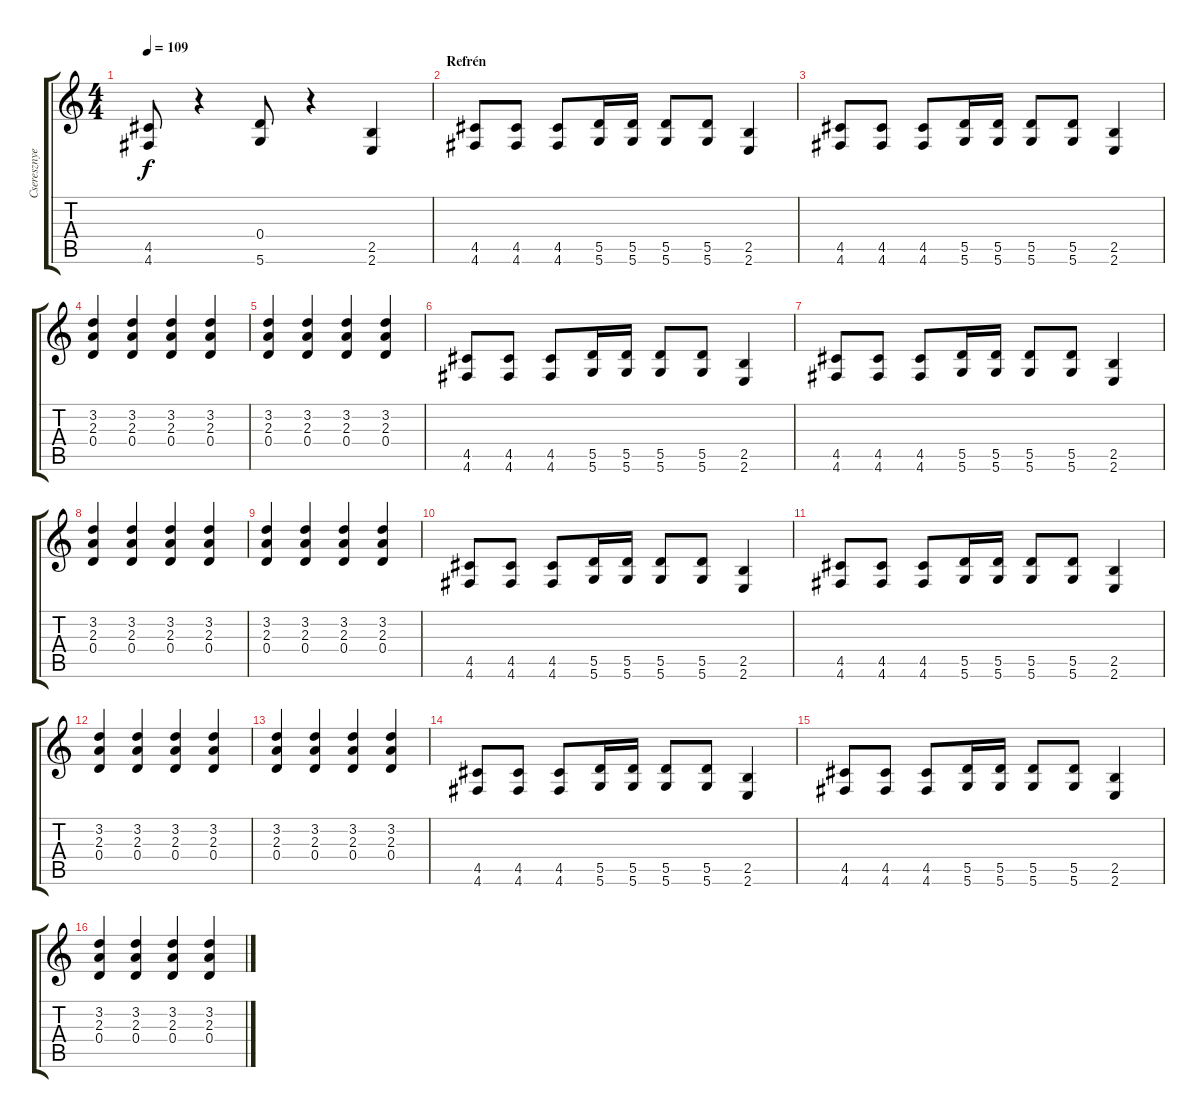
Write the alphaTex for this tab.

\track ("Cseresznye (D-re hangolva)" "Cseresznye") {instrument overdrivenguitar}
\staff {score tabs}
\tuning (E4 B3 G3 D3 A2 D2) {hide}
\ts (4 4)
\tempo 109
\clef g2
\ks c
(4.5 4.6).8{dy f} r.4 (0.4 5.6).8 r.4 (2.5 2.6).4 |
\section ("" "Refrén")
(4.5 4.6).8 (4.5 4.6).8 (4.5 4.6).8 (5.5 5.6).16 (5.5 5.6).16 (5.5 5.6).8 (5.5 5.6).8 (2.5 2.6).4 |
(4.5 4.6).8 (4.5 4.6).8 (4.5 4.6).8 (5.5 5.6).16 (5.5 5.6).16 (5.5 5.6).8 (5.5 5.6).8 (2.5 2.6).4 |
(3.2 2.3 0.4).4 (3.2 2.3 0.4).4 (3.2 2.3 0.4).4 (3.2 2.3 0.4).4 |
(3.2 2.3 0.4).4 (3.2 2.3 0.4).4 (3.2 2.3 0.4).4 (3.2 2.3 0.4).4 |
(4.5 4.6).8 (4.5 4.6).8 (4.5 4.6).8 (5.5 5.6).16 (5.5 5.6).16 (5.5 5.6).8 (5.5 5.6).8 (2.5 2.6).4 |
(4.5 4.6).8 (4.5 4.6).8 (4.5 4.6).8 (5.5 5.6).16 (5.5 5.6).16 (5.5 5.6).8 (5.5 5.6).8 (2.5 2.6).4 |
(3.2 2.3 0.4).4 (3.2 2.3 0.4).4 (3.2 2.3 0.4).4 (3.2 2.3 0.4).4 |
(3.2 2.3 0.4).4 (3.2 2.3 0.4).4 (3.2 2.3 0.4).4 (3.2 2.3 0.4).4 |
(4.5 4.6).8 (4.5 4.6).8 (4.5 4.6).8 (5.5 5.6).16 (5.5 5.6).16 (5.5 5.6).8 (5.5 5.6).8 (2.5 2.6).4 |
(4.5 4.6).8 (4.5 4.6).8 (4.5 4.6).8 (5.5 5.6).16 (5.5 5.6).16 (5.5 5.6).8 (5.5 5.6).8 (2.5 2.6).4 |
(3.2 2.3 0.4).4 (3.2 2.3 0.4).4 (3.2 2.3 0.4).4 (3.2 2.3 0.4).4 |
(3.2 2.3 0.4).4 (3.2 2.3 0.4).4 (3.2 2.3 0.4).4 (3.2 2.3 0.4).4 |
(4.5 4.6).8 (4.5 4.6).8 (4.5 4.6).8 (5.5 5.6).16 (5.5 5.6).16 (5.5 5.6).8 (5.5 5.6).8 (2.5 2.6).4 |
(4.5 4.6).8 (4.5 4.6).8 (4.5 4.6).8 (5.5 5.6).16 (5.5 5.6).16 (5.5 5.6).8 (5.5 5.6).8 (2.5 2.6).4 |
(3.2 2.3 0.4).4 (3.2 2.3 0.4).4 (3.2 2.3 0.4).4 (3.2 2.3 0.4).4
